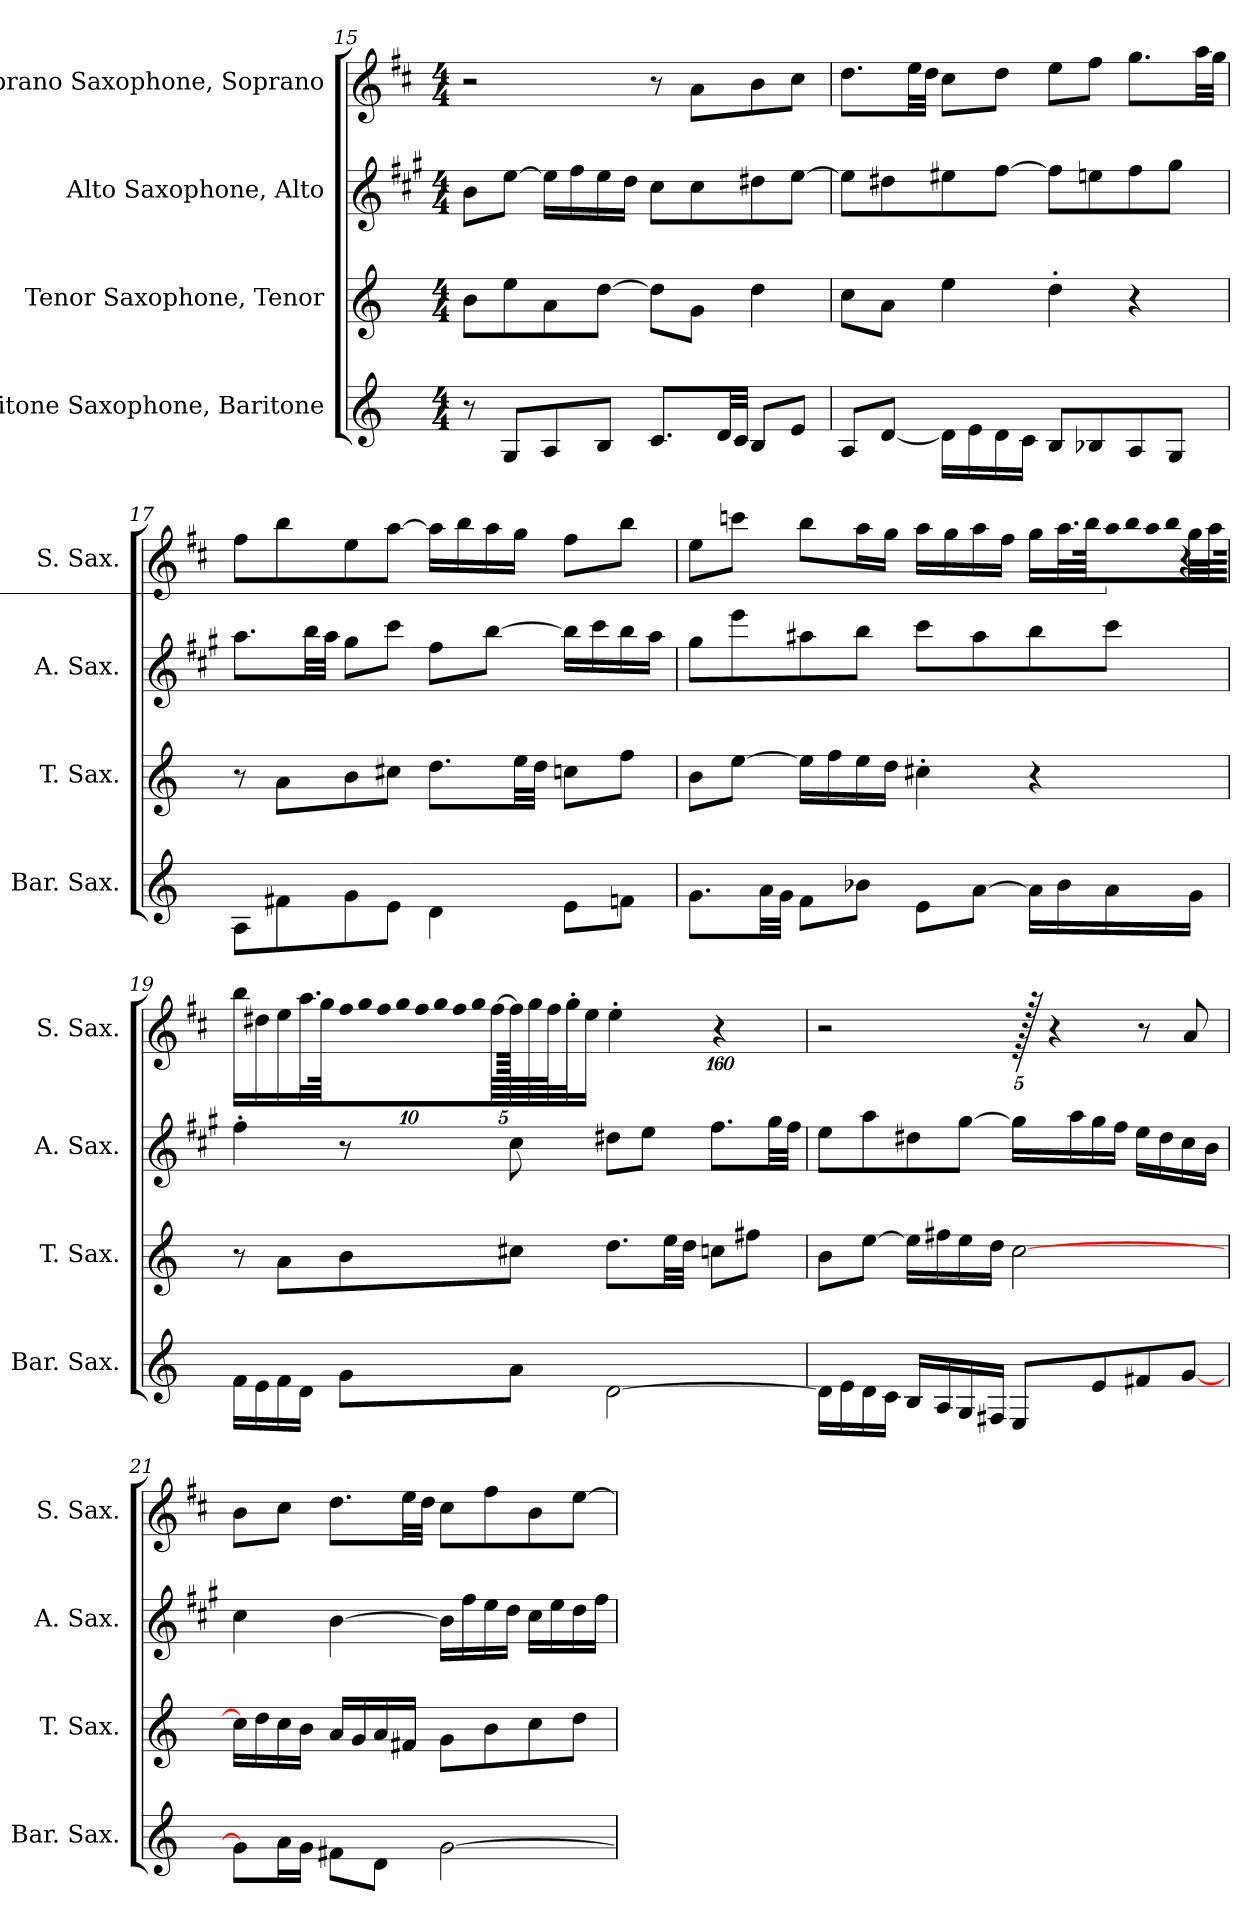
**kern	**kern	**kern	**kern
*part4	*part3	*part2	*part1
*staff4	*staff3	*staff2	*staff1
*I"Baritone Saxophone, Baritone	*I"Tenor Saxophone, Tenor	*I"Alto Saxophone, Alto	*I"Soprano Saxophone, Soprano
*I'Bar. Sax.	*I'T. Sax.	*I'A. Sax.	*I'S. Sax.
!!LO:LB:g=z
*clefG2	*clefG2	*clefG2	*clefG2
*ITrd12c21	*ITrd8c14	*ITrd5c9	*ITrd1c2
*k[]	*k[]	*k[]	*k[]
*M4/4	*M4/4	*M4/4	*M4/4
=15	=15	=15	=15
8r	8B\L	8d\L	2r
8GG/L	8e\	[8g\J	.
8AA/	8A\	16g\LL]	.
.	.	16a\	.
8BB/J	[8d\J	16g\	.
.	.	16f\JJ	.
8.C/L	8d\L]	8e\L	8r
.	8G\J	8e\	8g\L
32D/LL	.	.	.
32C/JJJ	.	.	.
8BB/L	4d\	8f#X\	8a\
8E/J	.	[8g\J	8b\J
=16	=16	=16	=16
8AA/L	8c\L	8g\L]	8.cc\L
[8D/J	8A\J	8f#X\	.
.	.	.	32dd\LL
.	.	.	32cc\JJJ
16D\LL]	4e\	8g#X\	8b\L
16E\	.	.	.
16D\	.	[8a\J	8cc\J
16C\JJ	.	.	.
8BB/L	4d'\	8a\L]	8dd\L
8BB-X/	.	8gn\	8ee\J
8AA/	4r	8a\	8.ff\L
8GG/J	.	8b\J	.
.	.	.	32gg\LL
.	.	.	32ff\JJJ
!!LO:LB:g=z
=17	=17	=17	=17
8AA\L	8r	8.cc\L	8ee\L
8F#X\	8A\L	.	8aa\
.	.	32dd\LL	.
.	.	32cc\JJJ	.
8G\	8B\	8b\L	8dd\
8E\J	8c#X\J	8ee\J	[8gg\J
4D\	8.d\L	8a\L	16gg\LL]
.	.	.	16aa\
.	.	[8dd\J	16gg\
.	32e\LL	.	16ff\JJ
.	32d\JJJ	.	.
8E\L	8cn\L	16dd\LL]	8ee\L
.	.	16ee\	.
8Fn\J	8f\J	16dd\	8aa\J
.	.	16cc\JJ	.
!!LO:PB:g=z
=18	=18	=18	=18
8.G\L	8B\L	8b\L	8dd\L
.	[8e\J	8gg\	8bb-X\J
32A\LL	.	.	.
32G\JJJ	.	.	.
8F\L	16e\LL]	8cc#X\	8aa\L
.	16f\	.	.
8B-X\J	16e\	8dd\J	16gg\L
.	16d\JJ	.	16ff\JJ
8E\L	4c#X'\	8ee\L	16gg\LL
.	.	.	16ff\
[8A\J	.	8cc#\	16gg\
.	.	.	16ee\JJ
16A\LL]	4r	8dd\	16ff\LL
16B-\	.	.	32.gg\L
.	.	.	64aa\L
!	!	!	!LO:N:vis=64
16A\	.	8ee\J	960%17gg\
!	!	!	!LO:N:vis=256
.	.	.	1920%17aa\K
!	!	!	!LO:N:vis=64
.	.	.	960%17gg\
!	!	!	!LO:N:vis=256
.	.	.	1920%17aa\JJJJk
!	!	!	!LO:N:vis=128
.	.	.	1920%17r
.	.	.	32ff\LLL
16G\JJ	.	.	.
.	.	.	32gg\JJJ
.	.	.	1920ryy
!!LO:LB:g=z
=19	=19	=19	=19
16F\LL	8r	4a'\	16aa\LL
16E\	.	.	16cc#X\
16F\	8A\L	.	16dd\
16D\JJ	.	.	32.gg\L
.	.	.	64ff\L
*	*	*	*Xbrackettup
!	!	!	!LO:N:vis=64
8G\L	8B\	8r	640%9ee\
!	!	!	!LO:N:vis=64
.	.	.	640%9ff\
!	!	!	!LO:N:vis=64
.	.	.	640%9ee\
!	!	!	!LO:N:vis=64
.	.	.	640%9ff\
!	!	!	!LO:N:vis=64
.	.	.	640%9ee\
!	!	!	!LO:N:vis=64
.	.	.	640%9ff\
!	!	!	!LO:N:vis=64
.	.	.	640%9ee\
!	!	!	!LO:N:vis=64
.	.	.	640%9ff\
.	.	.	[80ee\
8A\J	8c#X\J	8e\	640ee\]
.	.	.	64ff\
.	.	.	64ee\J
.	.	.	32ff'\J
.	.	.	16dd\JJ
[2D\	8.d\L	8f#X\L	.
.	.	.	4dd'\
.	.	8g\J	.
.	32e\LL	.	.
.	32d\JJJ	.	.
.	8cn\L	8.a\L	.
.	.	.	640%159r
.	8f#X\J	.	.
.	.	32b\LL	.
.	.	32a\JJJ	.
!!LO:LB:g=z
=20	=20	=20	=20
16D\LL]	8B\L	8g\L	2r
16E\	.	.	.
16D\	[8e\J	8cc\	.
16C\JJ	.	.	.
16BB/LL	16e\LL]	8f#X\	.
16AA/	16f#X\	.	.
16GG/	16e\	[8b\J	.
16FF#X/JJ	16d\JJ	.	.
8EE/L	[2c\	16b\LL]	640r
.	.	.	4r
.	.	16cc\	.
8E/	.	16b\	.
.	.	16a\JJ	.
8F#X/	.	16g\LL	.
.	.	.	8r
.	.	16f#\	.
[8G/J	.	16e\	.
.	.	.	8g/
.	.	16d\JJ	.
640ryy	640ryy	640ryy	.
=21	=21	=21	=21
8G\L]	16c\LL]	4e\	8a\L
.	16d\	.	.
16A\L	16c\	.	8b\J
16G\JJ	16B\JJ	.	.
8F#X\L	16A/LL	[4d\	8.cc\L
.	16G/	.	.
8D\J	16A/	.	.
.	16F#X/JJ	.	32dd\LL
.	.	.	32cc\JJJ
[2G\	8G\L	16d\LL]	8b\L
.	.	16a\	.
.	8B\	16g\	8ee\
.	.	16f\JJ	.
.	8c\	16e\LL	8a\
.	.	16g\	.
.	8d\J	16f\	[8dd\J
.	.	16a\JJ	.
=	=	=	=
*-	*-	*-	*-
